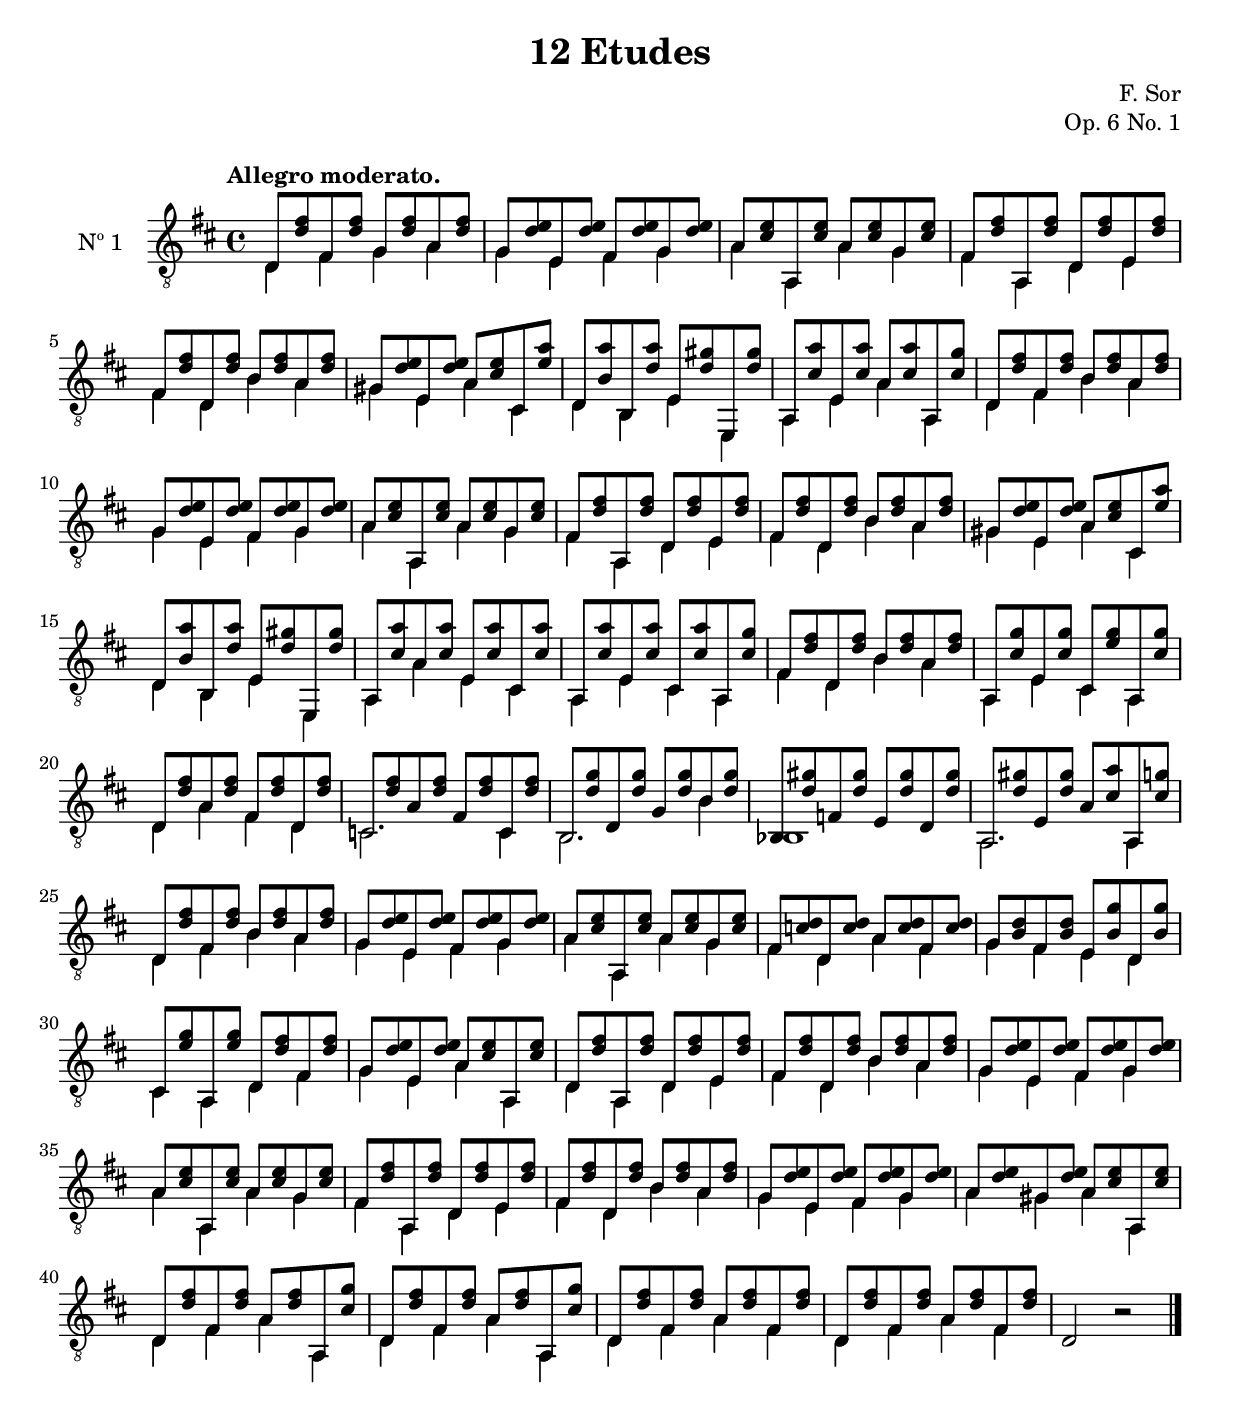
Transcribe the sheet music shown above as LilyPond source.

\version "2.19.35"

\header {
  title = "12 Etudes"
  composer = "F. Sor"
  opus = "Op. 6 No. 1"
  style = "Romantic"
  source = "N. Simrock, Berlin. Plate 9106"
  date = "c.1889"
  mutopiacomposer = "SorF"
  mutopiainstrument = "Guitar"
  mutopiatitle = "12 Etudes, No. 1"
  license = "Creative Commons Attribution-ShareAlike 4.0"
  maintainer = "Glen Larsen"
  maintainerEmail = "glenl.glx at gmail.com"
}

\paper {
  % add space between composer/opus markup and first staff
  markup-system-spacing #'padding = #3
  % add a little space between composer and opus
  markup-markup-spacing #'padding = #1.2
  top-margin = #8
  bottom-margin = #12
}

mbreak = {} % { \break }
global = {
  \time 4/4
  \key d \major
}

% My first attempt with absolute notation with the fixed directive.

upperVoice = \fixed c' {
  \voiceOne
  \set fingeringOrientations = #'(up)
  \override Fingering.add-stem-support = ##t

  d,8 <d fis> fis, <d fis> g, <d fis> a, <d fis> |
  g,8 <d e> e, <d e> fis, <d e> g, <d e> |
  a,8 <cis e> a,, <cis e> a, <cis e> g, <cis e> |

  \mbreak
  fis,8 <d fis> a,, <d fis> d, <d fis> e, <d fis> |
  fis,8 <d fis> d, <d fis> b, <d fis> a, <d fis> |
  gis,8 <d e> e, <d e> a, <cis e> cis, <e a> |
  d, <b, a> b,, <d a> e, <d gis> e,, <d gis> |

  \mbreak
  a,,8 <cis a> e, <cis a> a, <cis a> a,, <cis g> |
  d,8 <d fis> fis, <d fis> b, <d fis> a, <d fis> |
  g,8 <d e> e, <d e> fis, <d e> g, <d e> |
  a,8 <cis e> a,, <cis e> a, <cis e> g, <cis e> |

  \mbreak
  fis,8 <d fis> a,, <d fis> d, <d fis> e, <d fis> |
  fis,8 <d fis> d, <d fis> b, <d fis> a, <d fis> |
  gis,8 <d e> e, <d e> a, <cis e> cis, <e a> |
  d,8 <b, a> b,, <d a> e, <d gis> e,, <d gis> |

  \mbreak
  a,,8 <cis a> a, <cis a> e, <cis a> cis, <cis a> |
  a,,8 <cis a> e, <cis a> cis, <cis a> a,, <cis g> |
  fis,8 <d fis> d, <d fis> b, <d fis> a, <d fis> |
  a,,8 <cis g> e, <cis g> cis, <e g> a,, <cis g> |
  
  \mbreak
  d,8 <d fis> a, <d fis> fis, <d fis> d, <d fis> |
  c,8 <d fis> a, <d fis> fis, <d fis> c, <d fis> |
  b,,8 <d g> d, <d g> g, <d g> b, <d g> |
  bes,,8 <d gis> f, <d gis> e, <d gis> d, <d gis> |

  \mbreak
  a,,8 <d gis> e, <d gis> a, <cis a> a,, <cis g> |
  d,8 <d fis> fis, <d fis> b, <d fis> a, <d fis> |
  g,8 <d e> e, <d e> fis, <d e>  g, <d e> |
  a,8 <cis e> a,, <cis e> a, <cis e> g, <cis e> |

  \mbreak
  fis,8 <c d> d, <c d> a, <c d> fis, <c d> |
  g,8 <b, d> fis, <b, d> e, <b, g> d, <b, g> |
  cis,8 <e g> a,, <e g> d, <d fis> fis, <d fis> |
  g, <d e> e, <d e> a, <cis e> a,, <cis e> |

  \mbreak
  d,8 <d fis> a,, <d fis> d, <d fis> e, <d fis> |
  fis,8 <d fis> d, <d fis> b, <d fis> a, <d fis> |
  g,8 <d e> e, <d e> fis, <d e> g, <d e> |
  a,8 <cis e> a,, <cis e> a, <cis e> g, <cis e> |

  \mbreak
  fis,8 <d fis> a,, <d fis> d, <d fis> e, <d fis> |
  fis,8 <d fis> d, <d fis> b, <d fis> a, <d fis> |
  g,8 <d e> e, <d e> fis, <d e> g, <d e> |
  a, <d e> gis, <d e> a, <cis e> a,, <cis e> |

  \mbreak
  d,8 <d fis> fis, <d fis> a, <d fis> a,, <cis g> |
  d,8 <d fis> fis, <d fis> a, <d fis> a,, <cis g> |
  d,8 <d fis> fis, <d fis> a, <d fis> fis, <d fis> |
  d,8 <d fis> fis, <d fis> a, <d fis> fis, <d fis> |
  d,2 b,\rest

  \bar "|."
}

lowerVoice = \fixed c {
  \voiceTwo
  \set fingeringOrientations = #'(down)
  \override Fingering.add-stem-support = ##t

  d4 fis g a |
  g4 e fis g |
  a4 a, a g |

  fis4 a, d e |
  fis4 d  b a |
  gis4 e a cis |
  d4 b, e e, |

  a,4 e a a, |
  d4 fis b a |
  g4 e fis g |
  a4 a, a  g |

  fis4 a, d e |
  fis4 d b a |
  gis4 e a cis |
  d4 b, e e, |

  a,4 a e cis |
  a,4 e cis a, |
  fis4 d b a |
  a,4 e cis a, |

  d4 a fis d |
  c2. c4 |
  b,2. b4 |
  bes,1 |

  a,2. a,4 |
  d4 fis b a |
  g4 e fis g |
  a4 a, a g |

  fis4 d a fis |
  g4 fis e d |
  cis4 a, d fis |
  g4 e a a, |

  d4 a, d e |
  fis4 d b a |
  g4 e fis g |
  a4 a, a g |

  fis4 a, d e |
  fis4 d b a |
  g4 e fis g |
  a4 gis a a, |

  d4 fis a a, |
  d4 fis a a, |
  d4 fis a fis |
  d4 fis a fis |
  s1
}

\score {
  <<
    \new Staff = "Guitar" \with {
      midiInstrument = #"acoustic guitar (nylon)"
      instrumentName = #"Nº 1"
      \mergeDifferentlyDottedOn
      \mergeDifferentlyHeadedOn
%      \override StringNumber #'stencil = ##f
    } <<
      \global
      \clef "treble_8"
      \tempo "Allegro moderato."
      \context Voice = "upperVoice" \upperVoice
      \context Voice = "lowerVoice" \lowerVoice
    >>
%{
    % tabs are not completely developed
    \new TabStaff = "Guitar tabs" \with {
      restrainOpenStrings = ##t
    } <<
      \clef "moderntab"
      \global
      \context TabVoice = "upperVoice" \upperVoice
      \context TabVoice = "lowerVoice" \lowerVoice
    >>
%}
  >>
  \layout {}
  \midi {
    \context { \TabStaff \remove "Staff_performer" }
    \tempo 4 = 80
  }
}
